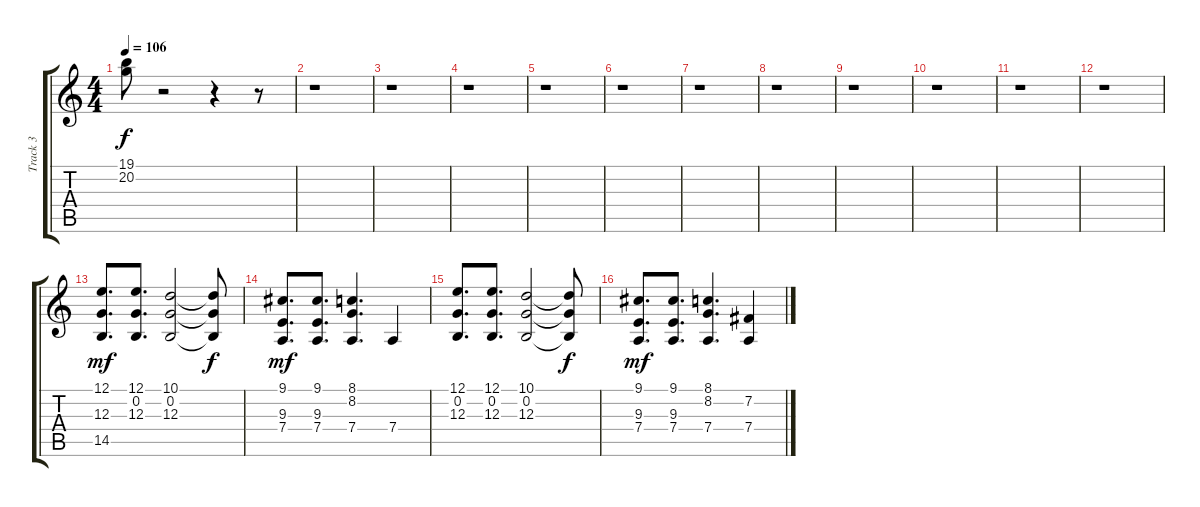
\track ("Track 3" "Track 3") {instrument stringensemble1}
\staff {score tabs}
\tuning (E4 B3 G3 D3 A2 E2) {hide}
\ts (4 4)
\tempo 106
\clef g2
\ks c
(19.1 20.2).8{dy f} r.2 r.4 r.8 |
r.1 |
r.1 |
r.1 |
r.1 |
r.1 |
r.1 |
r.1 |
r.1 |
r.1 |
r.1 |
r.1 |
(12.1 12.3 14.5).8{d dy mf} (12.1 0.2 12.3).8{d} (10.1 0.2 12.3).2 (10.1{t} 0.2{t} 12.3{t}).8{dy f} |
(9.1 9.3 7.4).8{d dy mf} (9.1 9.3 7.4).8{d} (8.1 8.2 7.4).4{d} 7.4.4 |
(12.1 0.2 12.3).8{d} (12.1 0.2 12.3).8{d} (10.1 0.2 12.3).2 (10.1{t} 0.2{t} 12.3{t}).8{dy f} |
(9.1 9.3 7.4).8{d dy mf} (9.1 9.3 7.4).8{d} (8.1 8.2 7.4).4{d} (7.2 7.4).4
